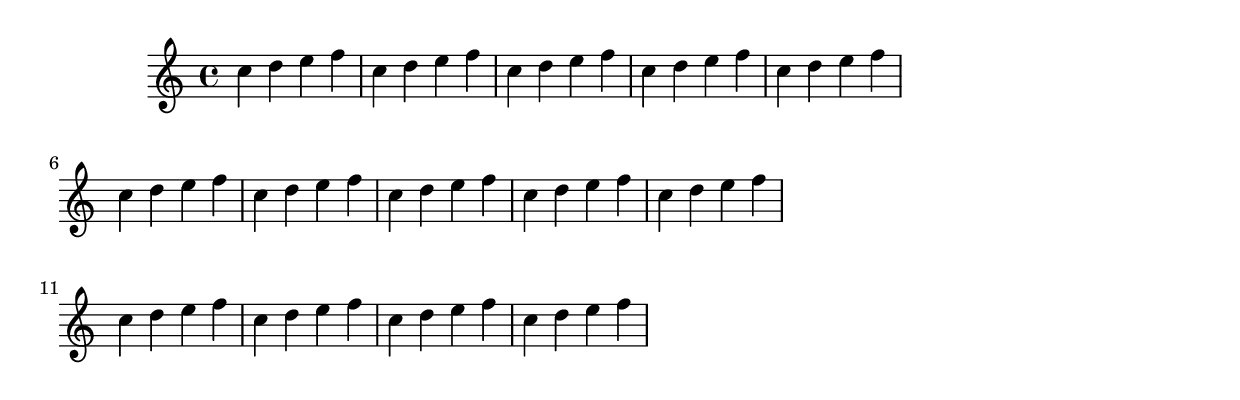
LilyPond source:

%% Do not edit this file; it is automatically
%% generated from LSR http://lsr.dsi.unimi.it
%% This file is in the public domain.
\version "2.13.16"

\header {
  lsrtags = "keyboards"

%% Translation of GIT committish: 1d589aa04c20d7711bf662618adbdd6d445db29d
  texidoces = "
Los símbolos específicos de acordeón discanto se escriben mediante
@code{\\markup}.  Se puede trucar la colocación vertical de los
símbolos modificando los argumentos de @code{\\raise}.

"
  doctitlees = "Símbolos de acordeón discanto"

%% Translation of GIT committish: 0a868be38a775ecb1ef935b079000cebbc64de40
  doctitlede = "Symbole für Akkordeon-Diskantregister"
  texidocde = "
Diskantregister für Akkordeon können mit @code{\\markup} dargestellt werden.
Die vertikale Position der einzelnen Elemente werden mit @code{\\raise}
angepasst.
"

  texidoc = "
Accordion discant-specific symbols are added using @code{\\markup}. The
vertical placement of the symbols can be tweaked by changing the
@code{\\raise} arguments.



"
  doctitle = "Accordion-discant symbols"
} % begin verbatim

discant = \markup {
  \musicglyph #"accordion.accDiscant"
}
dot = \markup {
  \musicglyph #"accordion.accDot"
}

\layout { ragged-right = ##t }

% 16 voets register
accBasson = ^\markup {
  \combine
  \discant
  \raise #0.5 \dot
}

% een korig 8 en 16 voets register
accBandon = ^\markup {
  \combine
    \discant
    \combine
      \raise #0.5 \dot
      \raise #1.5 \dot
}

accVCello = ^\markup {
  \combine
    \discant
    \combine
      \raise #0.5 \dot
      \combine
        \raise #1.5 \dot
        \translate #'(1 . 0) \raise #1.5 \dot
}

% 4-8-16 voets register
accHarmon = ^\markup {
  \combine
    \discant
    \combine
      \raise #0.5 \dot
      \combine
        \raise #1.5 \dot
        \raise #2.5 \dot
}

accTrombon = ^\markup {
  \combine
    \discant
    \combine
      \raise #0.5 \dot
      \combine
        \raise #1.5 \dot
        \combine
          \translate #'(1 . 0) \raise #1.5 \dot
          \translate #'(-1 . 0) \raise #1.5 \dot
}

% eenkorig 4 en 16 voets register
accOrgan = ^\markup {
  \combine
    \discant
    \combine
      \raise #0.5 \dot
      \raise #2.5 \dot
}

accMaster = ^\markup {
  \combine
    \discant
    \combine
      \raise #0.5 \dot
      \combine
        \raise #1.5 \dot
        \combine
          \translate #'(1 . 0) \raise #1.5 \dot
          \combine
            \translate #'(-1 . 0) \raise #1.5 \dot
            \raise #2.5 \dot
}

accAccord = ^\markup {
  \combine
    \discant
    \combine
      \raise #1.5 \dot
      \combine
        \translate #'(1 . 0) \raise #1.5 \dot
        \combine
          \translate #'(-1 . 0) \raise #1.5 \dot
          \raise #2.5 \dot
}

accMusette = ^\markup {
  \combine
    \discant
    \combine
      \raise #1.5 \dot
      \combine
        \translate #'(1 . 0) \raise #1.5 \dot
        \translate #'(-1 . 0) \raise #1.5 \dot
}

accCeleste = ^\markup {
  \combine
    \discant
    \combine
      \raise #1.5 \dot
      \translate #'(-1 . 0) \raise #1.5 \dot
}

accOboe = ^\markup {
  \combine
    \discant
    \combine
      \raise #1.5 \dot
      \raise #2.5 \dot
}

accClarin = ^\markup {
  \combine
    \discant
    \raise #1.5 \dot
}

accPiccolo = ^\markup {
    \combine
       \discant
       \raise #2.5 \dot
}

accViolin = ^\markup {
  \combine
    \discant
    \combine
      \raise #1.5 \dot
      \combine
        \translate #'(1 . 0) \raise #1.5 \dot
        \raise #2.5 \dot
}

\relative c'' {
  c4 d\accBasson e f
  c4 d\accBandon e f
  c4 d\accVCello e f
  c4 d\accHarmon e f
  c4 d\accTrombon e f
  \break
  c4 d\accOrgan e f
  c4 d\accMaster e f
  c4 d\accAccord e f
  c4 d\accMusette e f
  c4 d\accCeleste e f
  \break
  c4 d\accOboe e f
  c4 d\accClarin e f
  c4 d\accPiccolo e f
  c4 d\accViolin e f
}

